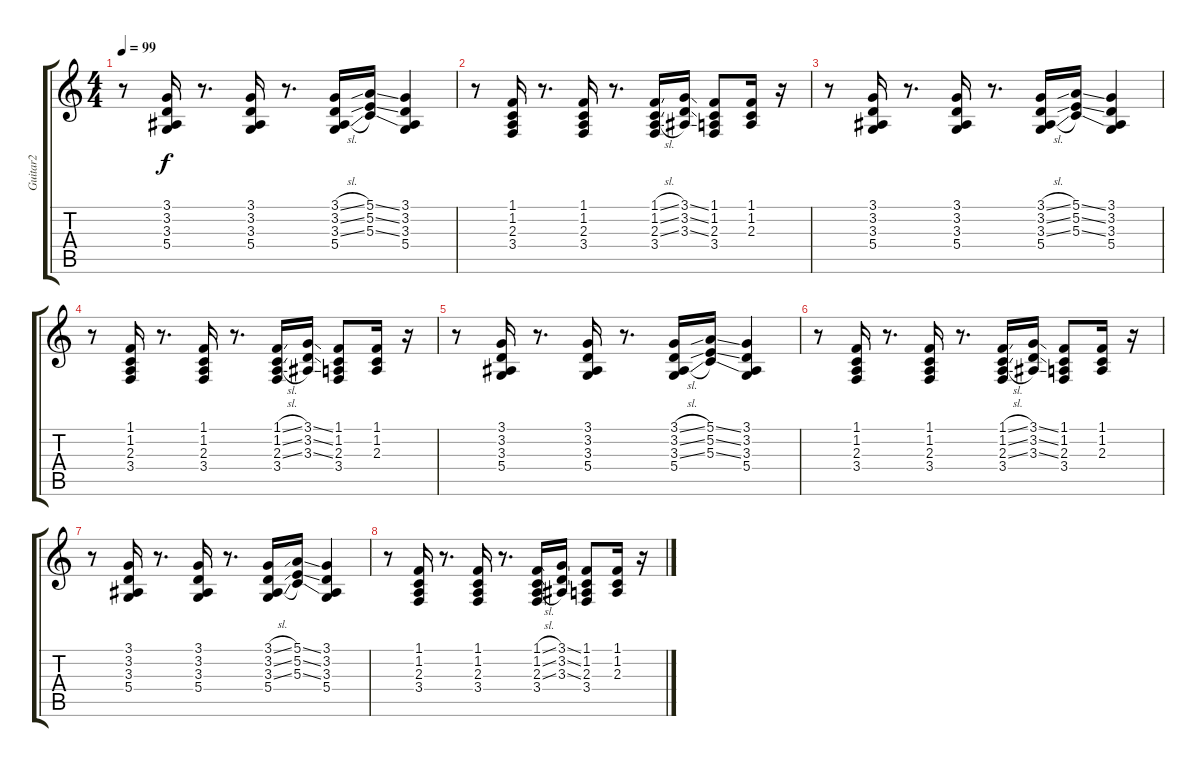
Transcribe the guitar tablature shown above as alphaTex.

\track ("Guitar2" "Guitar2") {instrument lead3calliope}
\staff {score tabs}
\tuning (E4 B3 G3 D3 A2 E2) {hide}
\ts (4 4)
\tempo 99
\clef g2
\ks c
r.8{dy f} (3.1 3.2 3.3 5.4).16 r.8{d} (3.1 3.2 3.3 5.4).16 r.8{d} (3.1{sl} 3.2{sl} 3.3{sl} 5.4).16 (5.1{ss} 5.2{ss} 5.3{ss}).16 (3.1 3.2 3.3 5.4).4 |
r.8 (1.1 1.2 2.3 3.4).16 r.8{d} (1.1 1.2 2.3 3.4).16 r.8{d} (1.1{sl} 1.2{sl} 2.3{sl} 3.4).16 (3.1{ss} 3.2{ss} 3.3{ss}).16 (1.1 1.2 2.3 3.4).8 (1.1 1.2 2.3).16 r.16 |
r.8 (3.1 3.2 3.3 5.4).16 r.8{d} (3.1 3.2 3.3 5.4).16 r.8{d} (3.1{sl} 3.2{sl} 3.3{sl} 5.4).16 (5.1{ss} 5.2{ss} 5.3{ss}).16 (3.1 3.2 3.3 5.4).4 |
r.8 (1.1 1.2 2.3 3.4).16 r.8{d} (1.1 1.2 2.3 3.4).16 r.8{d} (1.1{sl} 1.2{sl} 2.3{sl} 3.4).16 (3.1{ss} 3.2{ss} 3.3{ss}).16 (1.1 1.2 2.3 3.4).8 (1.1 1.2 2.3).16 r.16 |
r.8 (3.1 3.2 3.3 5.4).16 r.8{d} (3.1 3.2 3.3 5.4).16 r.8{d} (3.1{sl} 3.2{sl} 3.3{sl} 5.4).16 (5.1{ss} 5.2{ss} 5.3{ss}).16 (3.1 3.2 3.3 5.4).4 |
r.8 (1.1 1.2 2.3 3.4).16 r.8{d} (1.1 1.2 2.3 3.4).16 r.8{d} (1.1{sl} 1.2{sl} 2.3{sl} 3.4).16 (3.1{ss} 3.2{ss} 3.3{ss}).16 (1.1 1.2 2.3 3.4).8 (1.1 1.2 2.3).16 r.16 |
r.8 (3.1 3.2 3.3 5.4).16 r.8{d} (3.1 3.2 3.3 5.4).16 r.8{d} (3.1{sl} 3.2{sl} 3.3{sl} 5.4).16 (5.1{ss} 5.2{ss} 5.3{ss}).16 (3.1 3.2 3.3 5.4).4 |
r.8 (1.1 1.2 2.3 3.4).16 r.8{d} (1.1 1.2 2.3 3.4).16 r.8{d} (1.1{sl} 1.2{sl} 2.3{sl} 3.4).16 (3.1{ss} 3.2{ss} 3.3{ss}).16 (1.1 1.2 2.3 3.4).8 (1.1 1.2 2.3).16 r.16
